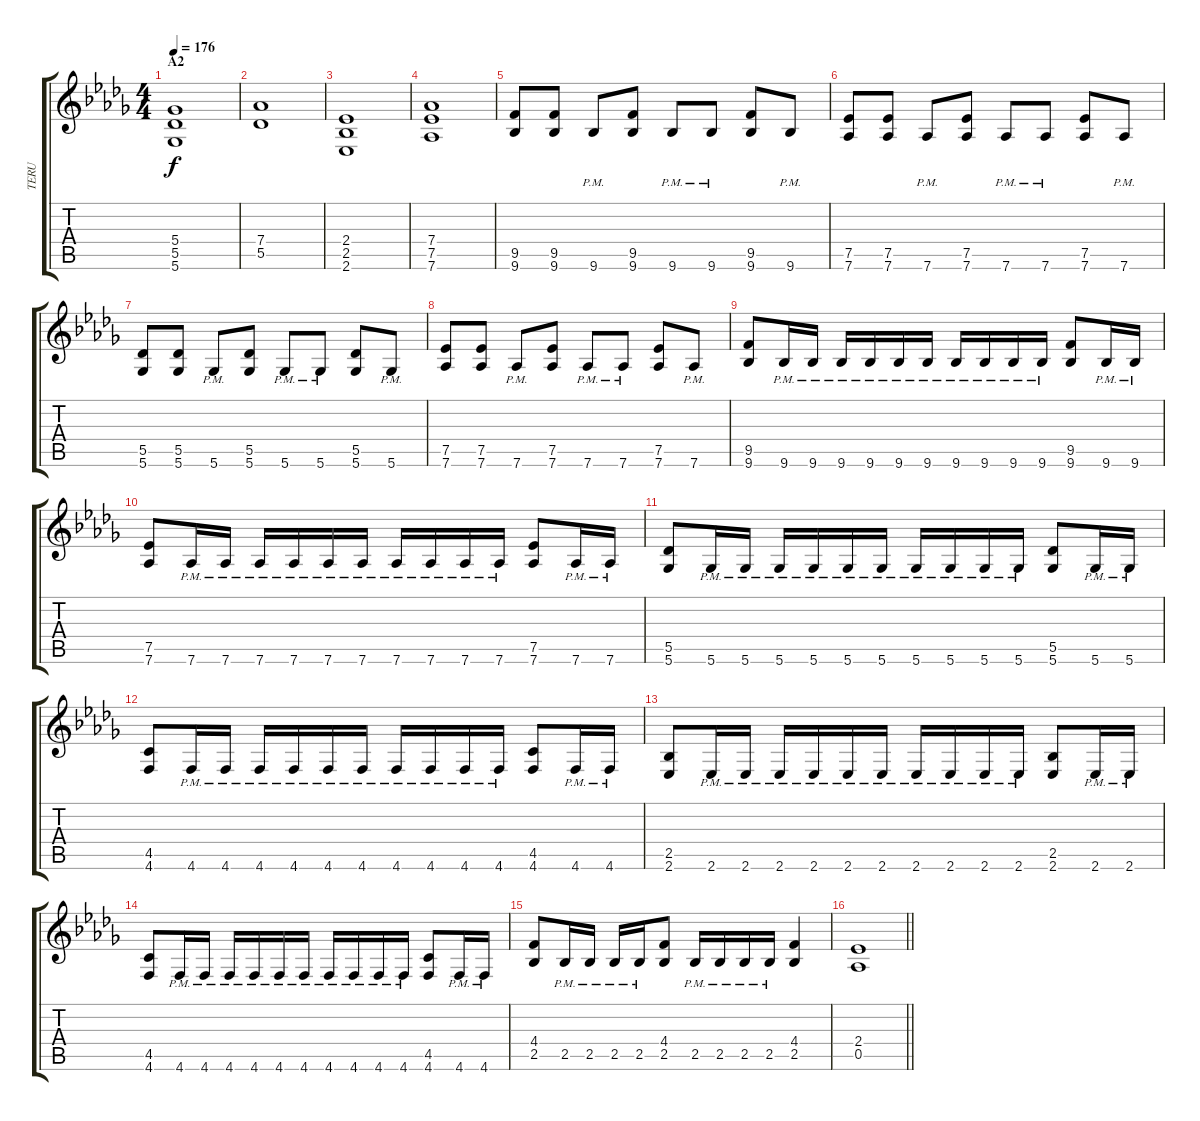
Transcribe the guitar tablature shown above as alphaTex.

\track ("TERU" "TERU") {instrument distortionguitar}
\staff {score tabs}
\tuning (Eb4 Bb3 Gb3 Db3 Ab2 Db2) {hide}
\ts (4 4)
\section ("" "A2")
\tempo 176
\clef g2
\ks bbminor
(5.4 5.5 5.6).1{dy f balance 3} |
(7.4 5.5).1 |
(2.4 2.5 2.6).1 |
(7.4 7.5 7.6).1 |
(9.5 9.6).8 (9.5 9.6).8 9.6{pm}.8 (9.5 9.6).8 9.6{pm}.8 9.6{pm}.8 (9.5 9.6).8 9.6{pm}.8 |
(7.5 7.6).8 (7.5 7.6).8 7.6{pm}.8 (7.5 7.6).8 7.6{pm}.8 7.6{pm}.8 (7.5 7.6).8 7.6{pm}.8 |
(5.5 5.6).8 (5.5 5.6).8 5.6{pm}.8 (5.5 5.6).8 5.6{pm}.8 5.6{pm}.8 (5.5 5.6).8 5.6{pm}.8 |
(7.5 7.6).8 (7.5 7.6).8 7.6{pm}.8 (7.5 7.6).8 7.6{pm}.8 7.6{pm}.8 (7.5 7.6).8 7.6{pm}.8 |
(9.5 9.6).8 9.6{pm}.16 9.6{pm}.16 9.6{pm}.16 9.6{pm}.16 9.6{pm}.16 9.6{pm}.16 9.6{pm}.16 9.6{pm}.16 9.6{pm}.16 9.6{pm}.16 (9.5 9.6).8 9.6{pm}.16 9.6{pm}.16 |
(7.5 7.6).8 7.6{pm}.16 7.6{pm}.16 7.6{pm}.16 7.6{pm}.16 7.6{pm}.16 7.6{pm}.16 7.6{pm}.16 7.6{pm}.16 7.6{pm}.16 7.6{pm}.16 (7.5 7.6).8 7.6{pm}.16 7.6{pm}.16 |
(5.5 5.6).8 5.6{pm}.16 5.6{pm}.16 5.6{pm}.16 5.6{pm}.16 5.6{pm}.16 5.6{pm}.16 5.6{pm}.16 5.6{pm}.16 5.6{pm}.16 5.6{pm}.16 (5.5 5.6).8 5.6{pm}.16 5.6{pm}.16 |
(4.5 4.6).8 4.6{pm}.16 4.6{pm}.16 4.6{pm}.16 4.6{pm}.16 4.6{pm}.16 4.6{pm}.16 4.6{pm}.16 4.6{pm}.16 4.6{pm}.16 4.6{pm}.16 (4.5 4.6).8 4.6{pm}.16 4.6{pm}.16 |
(2.5 2.6).8 2.6{pm}.16 2.6{pm}.16 2.6{pm}.16 2.6{pm}.16 2.6{pm}.16 2.6{pm}.16 2.6{pm}.16 2.6{pm}.16 2.6{pm}.16 2.6{pm}.16 (2.5 2.6).8 2.6{pm}.16 2.6{pm}.16 |
(4.5 4.6).8 4.6{pm}.16 4.6{pm}.16 4.6{pm}.16 4.6{pm}.16 4.6{pm}.16 4.6{pm}.16 4.6{pm}.16 4.6{pm}.16 4.6{pm}.16 4.6{pm}.16 (4.5 4.6).8 4.6{pm}.16 4.6{pm}.16 |
(4.4 2.5).8 2.5{pm}.16 2.5{pm}.16 2.5{pm}.16 2.5{pm}.16 (4.4 2.5).8 2.5{pm}.16 2.5{pm}.16 2.5{pm}.16 2.5{pm}.16 (4.4 2.5).4 |
\barLineRight lightlight
(2.4 0.5).1
